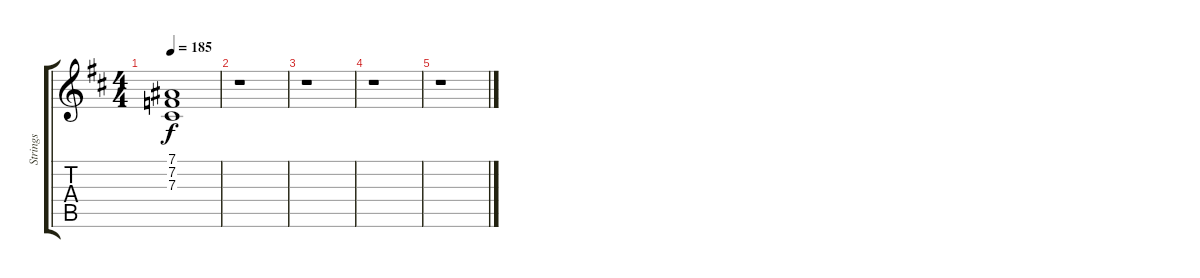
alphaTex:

\track ("Strings" "Strings") {instrument stringensemble1}
\staff {score tabs}
\tuning (Eb4 Bb3 Gb3 Db3 Ab2 Eb2) {hide}
\ts (4 4)
\tempo 185
\clef g2
\ks d
(7.1 7.2 7.3).1{dy f} |
r.1 |
r.1 |
r.1 |
r.1
